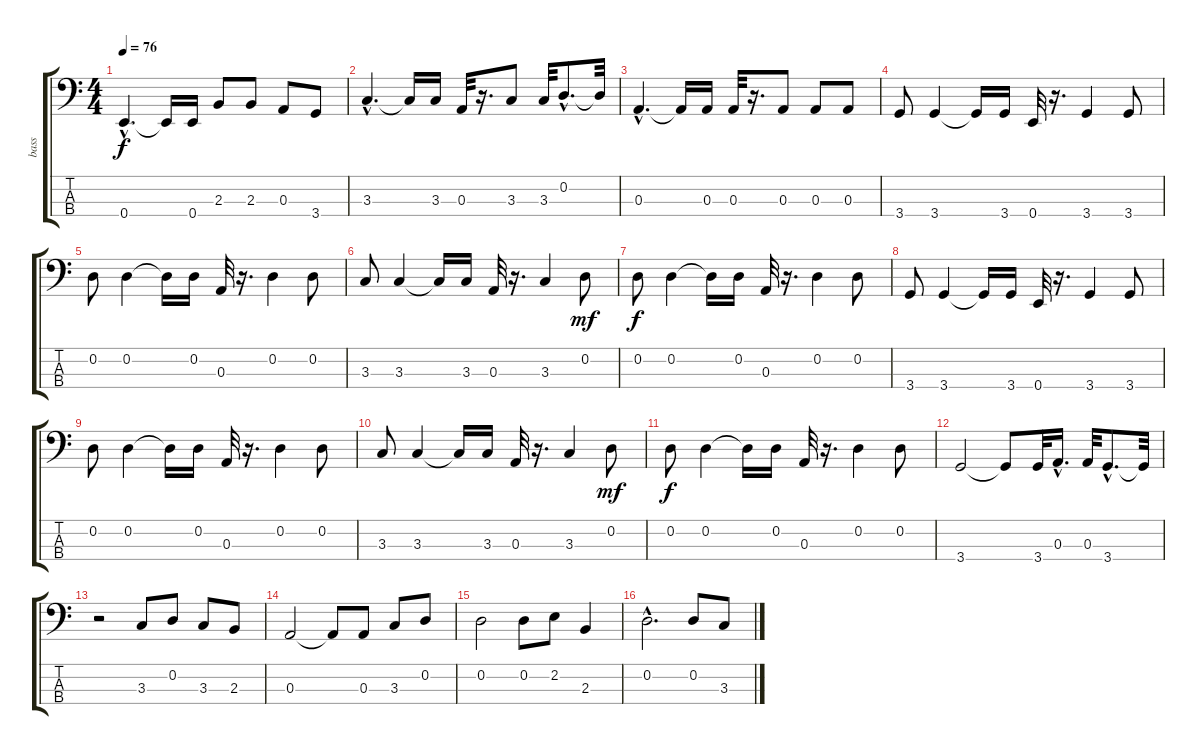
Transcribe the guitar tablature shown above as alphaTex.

\track ("bass" "bass") {instrument electricbasspick}
\staff {score tabs}
\tuning (G2 D2 A1 E1) {hide}
\ts (4 4)
\tempo 76
\clef f4
\ks c
0.4{hac}.4{d dy f} 0.4{t}.16 0.4.16 2.3.8 2.3.8 0.3.8 3.4.8 |
3.3{hac}.4{d} 3.3{t}.16 3.3.16 0.3.32 r.16{d} 3.3.8 3.3.32 0.2{hac}.8{d} 0.2{t}.32 |
0.3{hac}.4{d} 0.3{t}.16 0.3.16 0.3.32 r.16{d} 0.3.8 0.3.8 0.3.8 |
3.4.8 3.4.4 3.4{t}.16 3.4.16 0.4.32 r.16{d} 3.4.4 3.4.8 |
0.2.8 0.2.4 0.2{t}.16 0.2.16 0.3.32 r.16{d} 0.2.4 0.2.8 |
3.3.8 3.3.4 3.3{t}.16 3.3.16 0.3.32 r.16{d} 3.3.4 0.2.8{dy mf} |
0.2.8{dy f} 0.2.4 0.2{t}.16 0.2.16 0.3.32 r.16{d} 0.2.4 0.2.8 |
3.4.8 3.4.4 3.4{t}.16 3.4.16 0.4.32 r.16{d} 3.4.4 3.4.8 |
0.2.8 0.2.4 0.2{t}.16 0.2.16 0.3.32 r.16{d} 0.2.4 0.2.8 |
3.3.8 3.3.4 3.3{t}.16 3.3.16 0.3.32 r.16{d} 3.3.4 0.2.8{dy mf} |
0.2.8{dy f} 0.2.4 0.2{t}.16 0.2.16 0.3.32 r.16{d} 0.2.4 0.2.8 |
3.4.2 3.4{t}.8 3.4.32 0.3{hac}.16{d} 0.3.32 3.4{hac}.8{d} 3.4{t}.32 |
r.2 3.3.8 0.2.8 3.3.8 2.3.8 |
0.3.2 0.3{t}.8 0.3.8 3.3.8 0.2.8 |
0.2.2 0.2.8 2.2.8 2.3.4 |
0.2{hac}.2{d} 0.2.8 3.3.8
